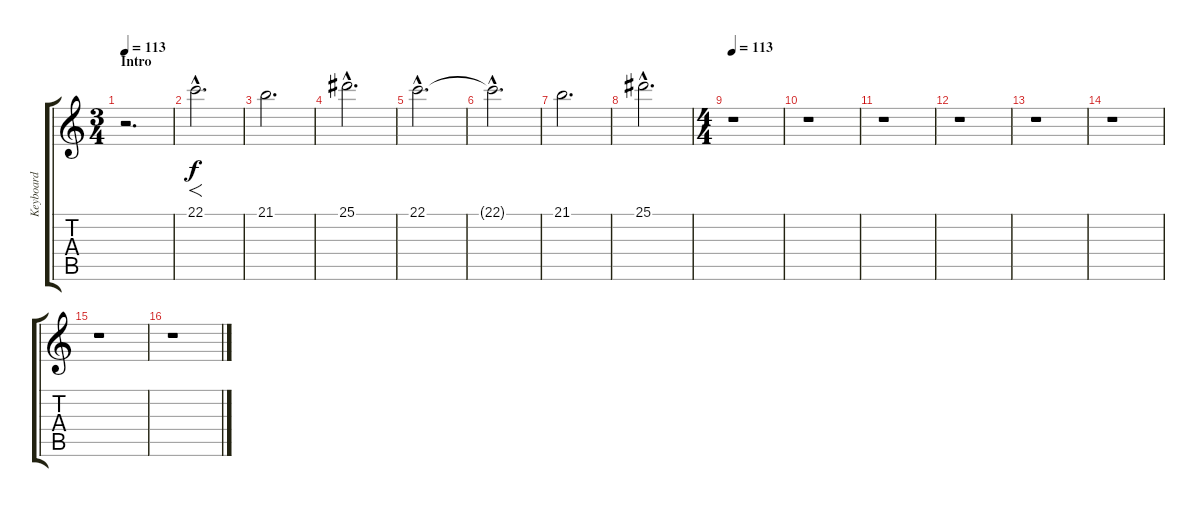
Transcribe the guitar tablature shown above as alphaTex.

\track ("Keyboard" "Keyboard") {instrument stringensemble2}
\staff {score tabs}
\tuning (D4 A3 F3 C3 G2 D2) {hide}
\ts (3 4)
\section ("" "Intro")
\tempo 113
\tempo 100
\tempo 113
\clef g2
\ks c
r.2{d dy f instrument stringensemble2} |
22.1{hac}.2{f d} |
21.1.2{d} |
25.1{hac}.2{d} |
22.1{hac}.2{d} |
22.1{hac t}.2{d} |
21.1.2{d} |
25.1{hac}.2{d} |
\ts (4 4)
\tempo 113
r.1 |
r.1 |
r.1 |
r.1 |
r.1 |
r.1 |
r.1 |
r.1
